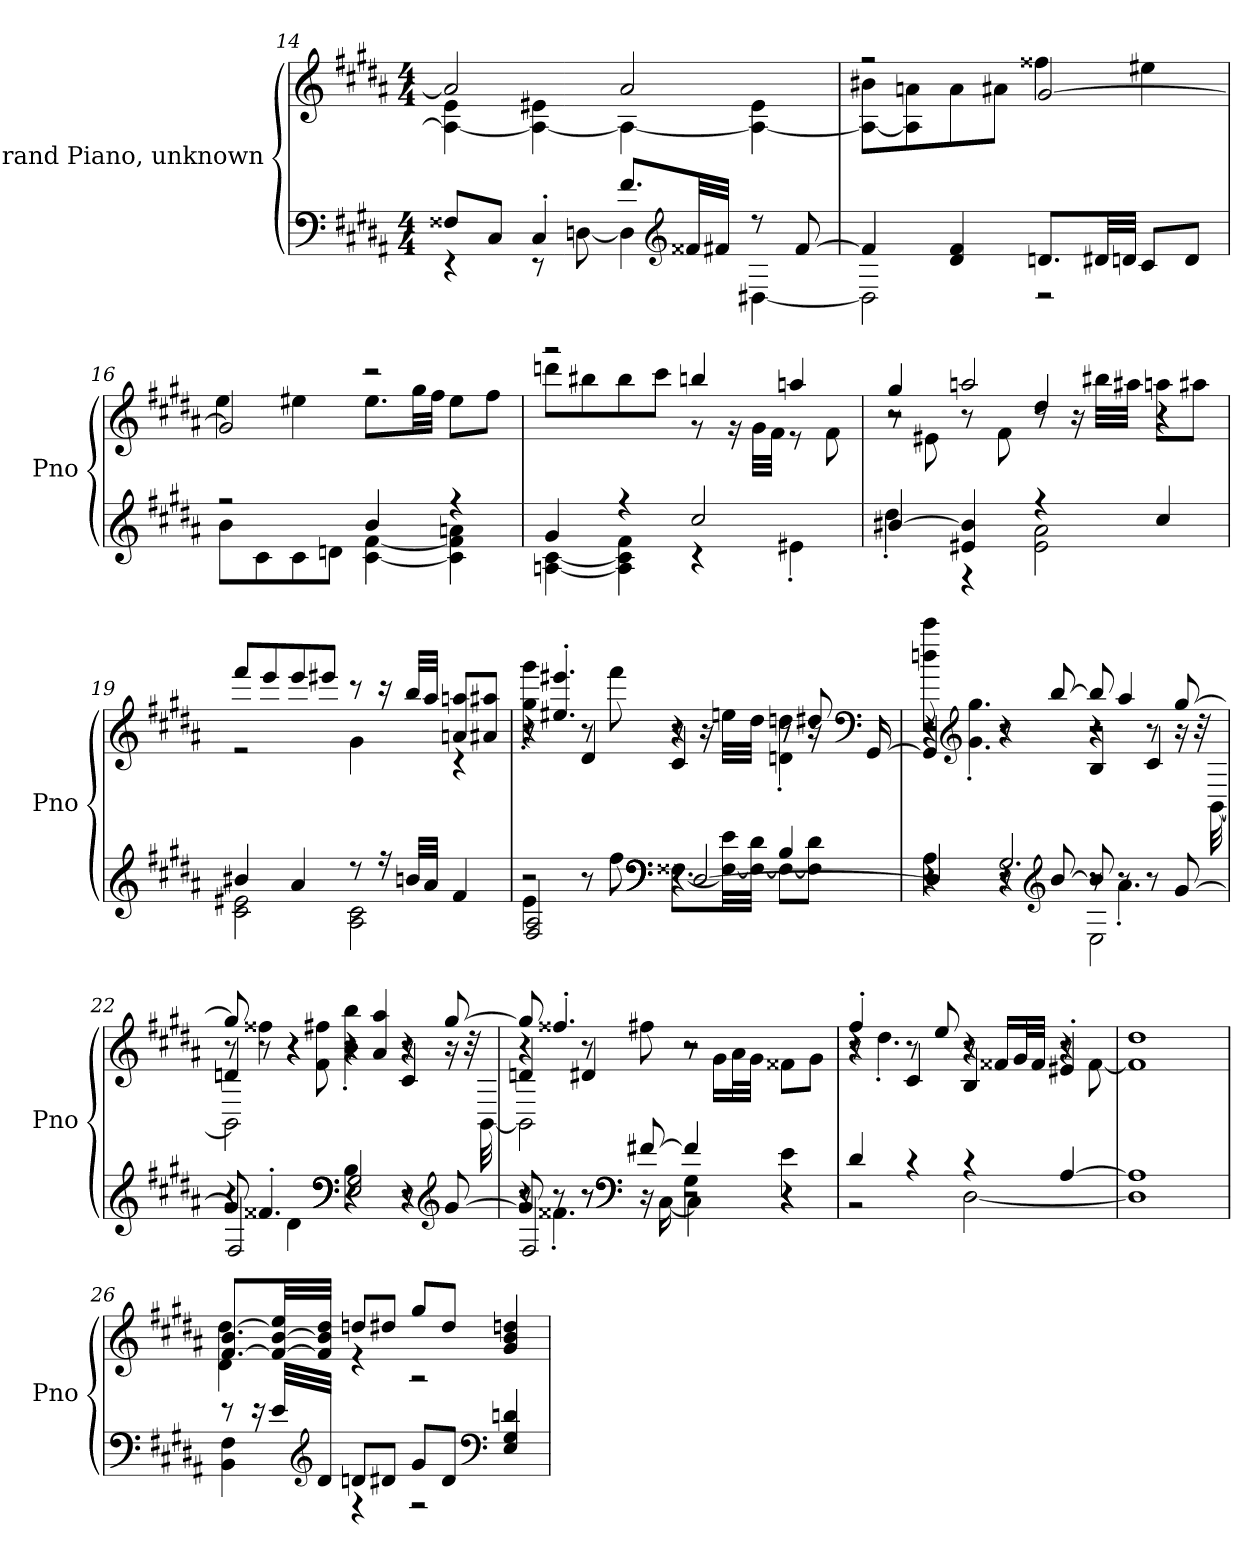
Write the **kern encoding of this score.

**kern	**kern
*part1	*part1
*staff2	*staff1
*I"Grand Piano, unknown	*
*I'Pno	*
!!LO:PB:g=z
*clefF4	*clefG2
*k[f#c#g#d#a#]	*k[f#c#g#d#a#]
*M4/4	*M4/4
=14	=14
*^	*^
8F##X/L	4r	2a#/]	4A#\_ 4e\
8C#/J	.	.	.
4C#'/	8r	.	4A#\_ 4e#X\
.	[8Dn\	.	.
8.f#/L	4D\]	2a#/	4A#\_
*clefG2	*	*	*
32f##X/LL	.	.	.
32f#X/JJJ	.	.	.
8r	[4D#X\	.	4A#\_ 4e#\
[8f#/	.	.	.
=15	=15	=15	=15
4f#/]	2D#\]	2r	8A#\_ 8b#X\L
.	.	.	8A#\] 8an\
4d#/ 4f#/	.	.	8a\
.	.	.	8a#X\J
8.dn/L	2r	[2g#/	4ff##X\
32d#X/LL	.	.	.
32dn/JJJ	.	.	.
8c#/L	.	.	4ee#X\
8d/J	.	.	.
=16	=16	=16	=16
2r	8b\L	2g#/]	4ee\
.	8c#\	.	.
.	8c#\	.	4ee#X\
.	8dn\J	.	.
4b/	[4c#\ [4f#\	2r	8.ee#\L
.	.	.	32gg#\LL
.	.	.	32ff#\JJJ
4r	4c#\] 4f#\] 4an\	.	8ee#\L
.	.	.	8ff#\J
!!LO:LB:g=z	!!
=17	=17	=17	=17
4g#/	[4An\ [4c#\	2r	8dddn\L
.	.	.	8bb#X\
4r	4A\] 4c#\] 4f#\	.	8bb#\
.	.	.	8ccc#\J
2cc#/	4r	4bbn/	8r
.	.	.	16r
.	.	.	32g#\LLL
.	.	.	32f#\JJJ
.	4e#X'\	4aan/	8r
.	.	.	8f#\
=18	=18	=18	=18
*	*	*	*^
[4b#X/	4dd#'\	4gg#/	8r	2r
.	.	.	8e#X\	.
4e#X/ 4b#/]	4r	2aan/	8r	.
.	.	.	8f#\	.
4r	2e#\ 2a#\	.	8r	4dd#/
.	.	.	16r	.
.	.	.	32bb#X\LLL	.
.	.	.	32aa#X\JJJ	.
4cc#/	.	4r	8aan\L	4r
.	.	.	8aa#X\J	.
*	*	*	*v	*v
=19	=19	=19	=19
4b#X/	2c#\ 2e#X\	8fff#/L	2r
.	.	8eee/	.
4a#/	.	8eee/	.
.	.	8eee#X/J	.
8r	2A#\ 2c#\	8r	4g#\
16r	.	16r	.
32bn/LLL	.	32bb/LLL	.
32a#/JJJ	.	32aa#/JJJ	.
4f#/	.	8an/ 8aan/L	4r
.	.	8a#X/ 8aa#X/J	.
!!LO:LB:g=z
=20	=20	=20	=20
*	*^	*	*^
2r	4e\	2F#/ 2A#/	8r	4gg#\' 4ggg#\'	4r
.	.	.	4.ee#X/' 4.eee#X/'	.	.
.	8r	.	.	8r	4d#/
.	8ff#\	.	.	8fff#\	.
*clefF4	*	*	*	*	*
4r	[8.F##X\L	[2D#/	4r	8r	4c#/
.	.	.	.	16r	.
.	32F##\_ 32e\LL	.	.	32een\LLL	.
.	32F##\_ 32d#\JJJ	.	.	32dd#\JJJ	.
4B/	8F##\L_	.	8r	4dn\' 4ddn\'	8r
.	8F##\] 8d#\J	.	8dd#X/	.	16r
*	*	*	*clefF4	*	*
.	.	.	.	.	[16GG#/
=21	=21	=21	=21	=21	=21
*	*	*^	*	*	*^
4r	4A#\	4D#/]	2r	4r	8ddn\ 8ccc#\	4GG#/]	2r
*	*	*	*	*clefG2	*	*	*
.	.	.	.	.	4.g#\' 4.gg#\'	.	.
8r	4r	2.G#/	.	8r	.	4r	.
*clefG2	*	*	*	*	*	*	*
[8b/	.	.	.	[8bb/	.	.	.
8b/]	8r	.	2E\	8bb/]	2r	4B/	4r
8r	4.a#'\	.	.	4aa#/	.	.	.
8r	.	.	.	.	.	4c#/	8r
[8g#/	.	.	.	[8gg#/	.	.	16r
.	.	.	.	.	.	.	32r
.	.	.	.	.	.	.	[32BB\
*	*	*v	*v	*	*	*	*
!!LO:LB:g=z	!!	!!	!!
=22	=22	=22	=22	=22	=22	=22
8g#/]	4r	2F#/	8gg#/]	8r	4dn/	2BB\]
4.f##X'/	.	.	8r	4ff##X\	.	.
.	4d#\	.	4r	.	4r	.
.	.	.	.	8f#\ 8ff#X\	.	.
*clefF4	*	*	*	*	*	*
4r	4B\	2E/ 2G#/	8r	4b\' 4bb\'	4r	4r
.	.	.	4a#/ 4aa#/	.	.	.
8r	4r	.	.	4r	4c#/	8r
*clefG2	*	*	*	*	*	*
[8g#/	.	.	[8gg#/	.	.	16r
.	.	.	.	.	.	32r
.	.	.	.	.	.	[32BB\
=23	=23	=23	=23	=23	=23	=23
*	*	*^	*	*	*	*
8g#/]	8r	2F#/	4r	8gg#/]	4r	4dn/	2BB\]
8r	4.f##X'\	.	.	4.ff##X'/	.	.	.
8r	.	.	8r	.	8r	4d#X/	.
*clefF4	*	*	*	*	*	*	*
[8f#X/	.	.	16r	.	8ff#X\	.	.
.	.	.	[16C#\	.	.	.	.
4f#/]	4G#\	2r	4C#\]	2r	8r	2r	2r
.	.	.	.	.	16g#\LL	.	.
.	.	.	.	.	32a#\L	.	.
.	.	.	.	.	32g#\JJJ	.	.
4r	4e\	.	4r	.	8f##X\L	.	.
.	.	.	.	.	8g#\J	.	.
*	*v	*v	*v	*	*	*	*
*	*	*	*	*v	*v
!!LO:LB:g=z
=24	=24	=24	=24	=24
4d#/	2r	4ff#'/	8r	4r
.	.	.	4.dd#'\	.
4r	.	8r	.	4c#/
.	.	8ee/	.	.
4r	[2D#\	8r	4r	4B/
.	.	16f##X/LL	.	.
.	.	32g#/L	.	.
.	.	32f##/JJJ	.	.
[4A#/	.	4e#X'/	8r	4r
.	.	.	[8f##\	.
*	*	*	*v	*v
=25	=25	=25	=25
1A#]	1D#]	1dd#	1f##]
=26	=26	=26	=26
8r	4BB\ 4F#\	[8.f#/ [8.b/L	4d#\ 4dd#\
16r	.	.	.
32e/LLL	.	32f#/_ 32b/_ 32ee/LL	.
*clefG2	*	*	*
32d#/JJJ	.	32f#/] 32b/] 32dd#/JJJ	.
8dn/L	4r	8ddn/L	4r
8d#X/J	.	8dd#X/J	.
8g#/L	2r	8gg#/L	2r
8d#/J	.	8dd#/J	.
*clefF4	*	*	*
4E/ 4G#/ 4dn/	.	4g#/ 4b/ 4ddn/	.
*v	*v	*	*
*	*v	*v
=	=
*-	*-
